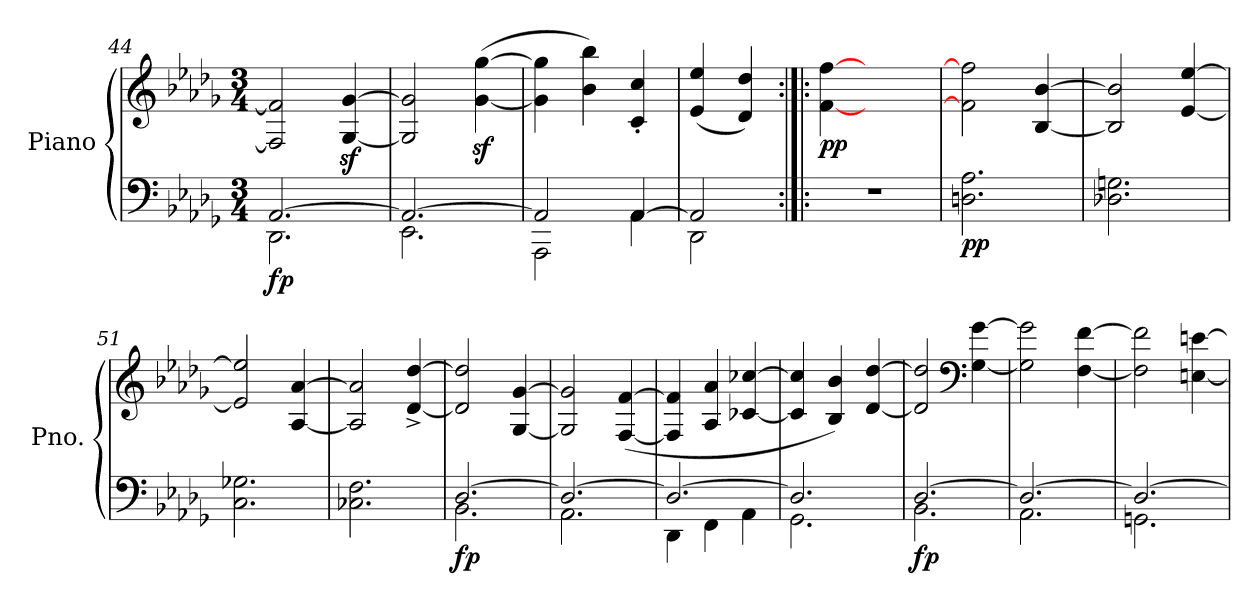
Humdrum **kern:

**kern	**kern	**dynam
*part1	*part1	*part1
*staff2	*staff1	*staff1/2
*I"Piano	*	*
*I'Pno.	*	*
*clefF4	*clefG2	*
*k[b-e-a-d-g-]	*k[b-e-a-d-g-]	*
*M3/4	*M3/4	*
=44	=44	=44
*^	*	*
!	!	!	!LO:DY:b=2
[2.AA-/	2.DD-\	2F/] 2f/]	fp
.	.	[4G-/z< [4g-/z<	.
=45	=45	=45	=45
2.AA-/_	2.EE-\	2G-/] 2g-/]	.
.	.	(>[4g-\z< [4gg-\z<	.
=46	=46	=46	=46
2AA-/]	2AAA-\	4g-\] 4gg-\]	.
.	.	4b-\ 4bb-\)	.
[4AA-/	4AA-\	4c/' 4cc/'	.
=47	=47	=47	=47
2AA-/]	2DD-\	(<4e-/ 4ee-/	.
.	.	4d-/ 4dd-/)	.
*v	*v	*	*
=48:|!|:	=48:|!|:	=48:|!|:
!	!	!LO:DY:b
2.r	[4f\ [4ff\	pp
.	2ryy	.
=49	=49	=49
!	!	!LO:DY:b=2
2.Dn\ 2.A-\	2f\] 2ff\]	pp
.	[4B-/ [4b-/	.
=50	=50	=50
2.D-X\ 2.Gn\	2B-/] 2b-/]	.
.	[4e-/ [4ee-/	.
=51	=51	=51
2.C\ 2.G-X\	2e-/] 2ee-/]	.
.	[4A-/ [4a-/	.
!!LO:LB:g=z
=52	=52	=52
2.C-X\ 2.F\	2A-/] 2a-/]	.
.	[4d-/^ [4dd-/^	.
=53	=53	=53
*^	*	*
!	!	!	!LO:DY:b=2
[2.D-/	2.BB-\	2d-/] 2dd-/]	fp
.	.	[4G-/ [4g-/	.
=54	=54	=54	=54
2.D-/_	2.AA-\	2G-/] 2g-/]	.
.	.	(<[4F/ [4f/	.
=55	=55	=55	=55
2.D-/_	4DD-\	4F/] 4f/]	.
.	4FF\	4A-/ 4a-/	.
.	4AA-\	[4c-X/ [4cc-X/	.
=56	=56	=56	=56
2.D-/]	2.GG-\	4c-/] 4cc-/]	.
.	.	4B-/ 4b-/)	.
.	.	[4d-/ [4dd-/	.
=57	=57	=57	=57
!	!	!	!LO:DY:b=2
[2.D-/	2.BB-\	2d-/] 2dd-/]	fp
*	*	*clefF4	*
.	.	[4G-\ [4g-\	.
=58	=58	=58	=58
2.D-/_	2.AA-\	2G-\] 2g-\]	.
.	.	[4F\ [4f\	.
=59	=59	=59	=59
2.D-/_	2.GGn\	2F\] 2f\]	.
.	.	[4En\ [4en\	.
*v	*v	*	*
=	=	=
*-	*-	*-
